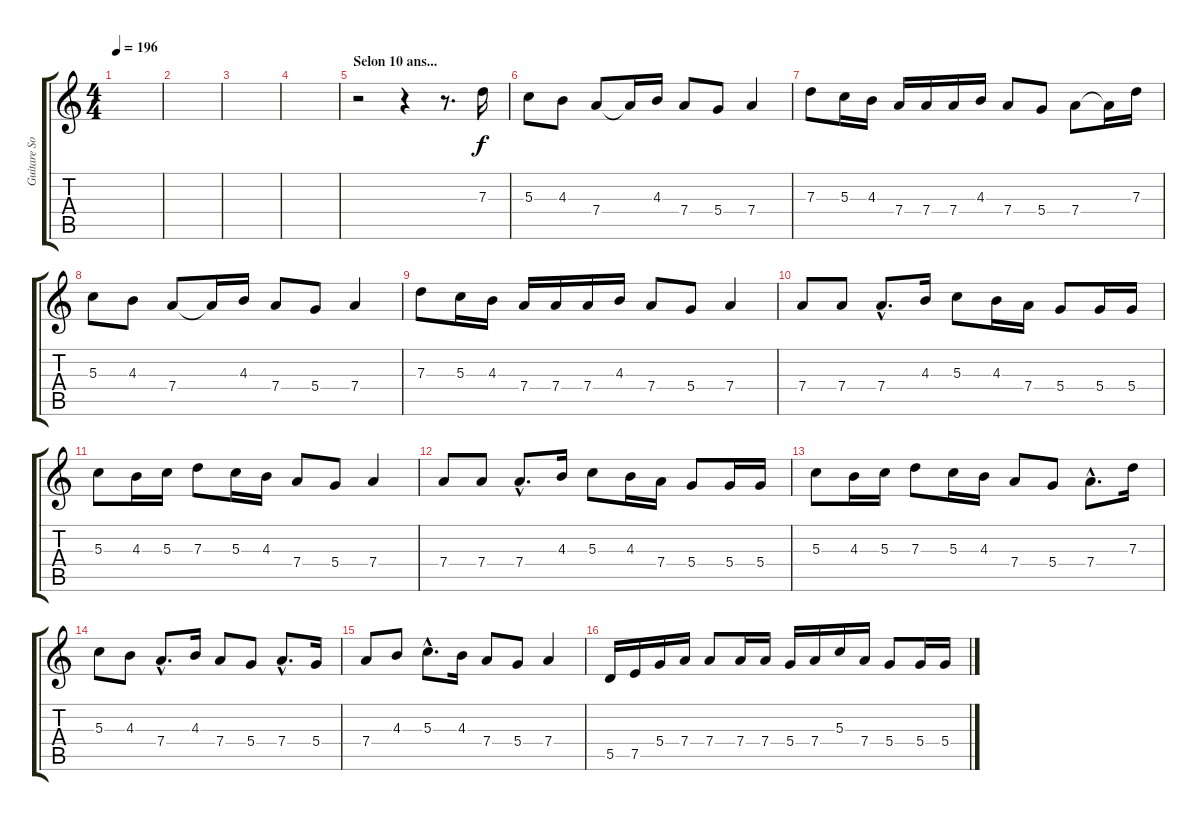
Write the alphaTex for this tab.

\track ("Guitare Solo" "Guitare So") {instrument acousticguitarsteel}
\staff {score tabs}
\tuning (E4 B3 G3 D3 A2 E2) {hide}
\ts (4 4)
\tempo 196
\clef g2
\ks c
|
|
|
|
\section ("" "Selon 10 ans...")
r.2 r.4 r.8{d} 7.3.16 |
5.3.8 4.3.8 7.4.8 7.4{t}.16 4.3.16 7.4.8 5.4.8 7.4.4 |
7.3.8 5.3.16 4.3.16 7.4.16 7.4.16 7.4.16 4.3.16 7.4.8 5.4.8 7.4.8 7.4{t}.16 7.3.16 |
5.3.8 4.3.8 7.4.8 7.4{t}.16 4.3.16 7.4.8 5.4.8 7.4.4 |
7.3.8 5.3.16 4.3.16 7.4.16 7.4.16 7.4.16 4.3.16 7.4.8 5.4.8 7.4.4 |
7.4.8 7.4.8 7.4{hac}.8{d} 4.3.16 5.3.8 4.3.16 7.4.16 5.4.8 5.4.16 5.4.16 |
5.3.8 4.3.16 5.3.16 7.3.8 5.3.16 4.3.16 7.4.8 5.4.8 7.4.4 |
7.4.8 7.4.8 7.4{hac}.8{d} 4.3.16 5.3.8 4.3.16 7.4.16 5.4.8 5.4.16 5.4.16 |
5.3.8 4.3.16 5.3.16 7.3.8 5.3.16 4.3.16 7.4.8 5.4.8 7.4{hac}.8{d} 7.3.16 |
5.3.8 4.3.8 7.4{hac}.8{d} 4.3.16 7.4.8 5.4.8 7.4{hac}.8{d} 5.4.16 |
7.4.8 4.3.8 5.3{hac}.8{d} 4.3.16 7.4.8 5.4.8 7.4.4 |
5.5.16 7.5.16 5.4.16 7.4.16 7.4.8 7.4.16 7.4.16 5.4.16 7.4.16 5.3.16 7.4.16 5.4.8 5.4.16 5.4.16
